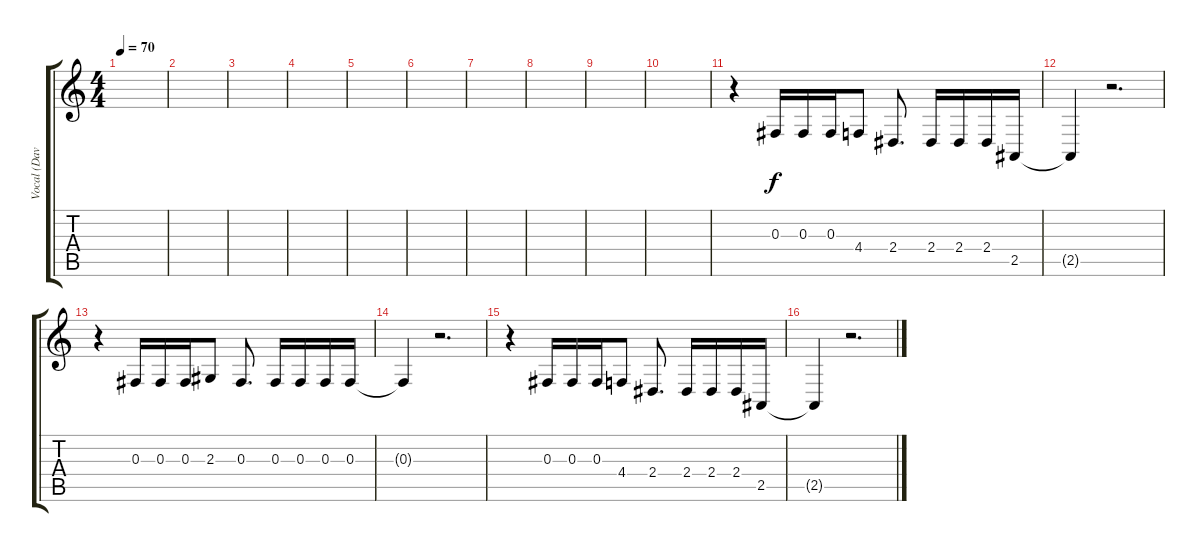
\track ("Vocal (Davey Havok)" "Vocal (Dav") {instrument cello}
\staff {score tabs}
\tuning (Eb4 Bb3 Gb3 Db3 Ab2 Eb2) {hide}
\ts (4 4)
\tempo 70
\clef g2
\ks c
|
|
|
|
|
|
|
|
|
|
r.4 0.3.16 0.3.16 0.3.16 4.4.8 2.4.8{d} 2.4.16 2.4.16 2.4.16 2.5.16 |
2.5{t}.4 r.2{d} |
r.4 0.3.16 0.3.16 0.3.16 2.3.8 0.3.8{d} 0.3.16 0.3.16 0.3.16 0.3.16 |
0.3{t}.4 r.2{d} |
r.4 0.3.16 0.3.16 0.3.16 4.4.8 2.4.8{d} 2.4.16 2.4.16 2.4.16 2.5.16 |
2.5{t}.4 r.2{d}
